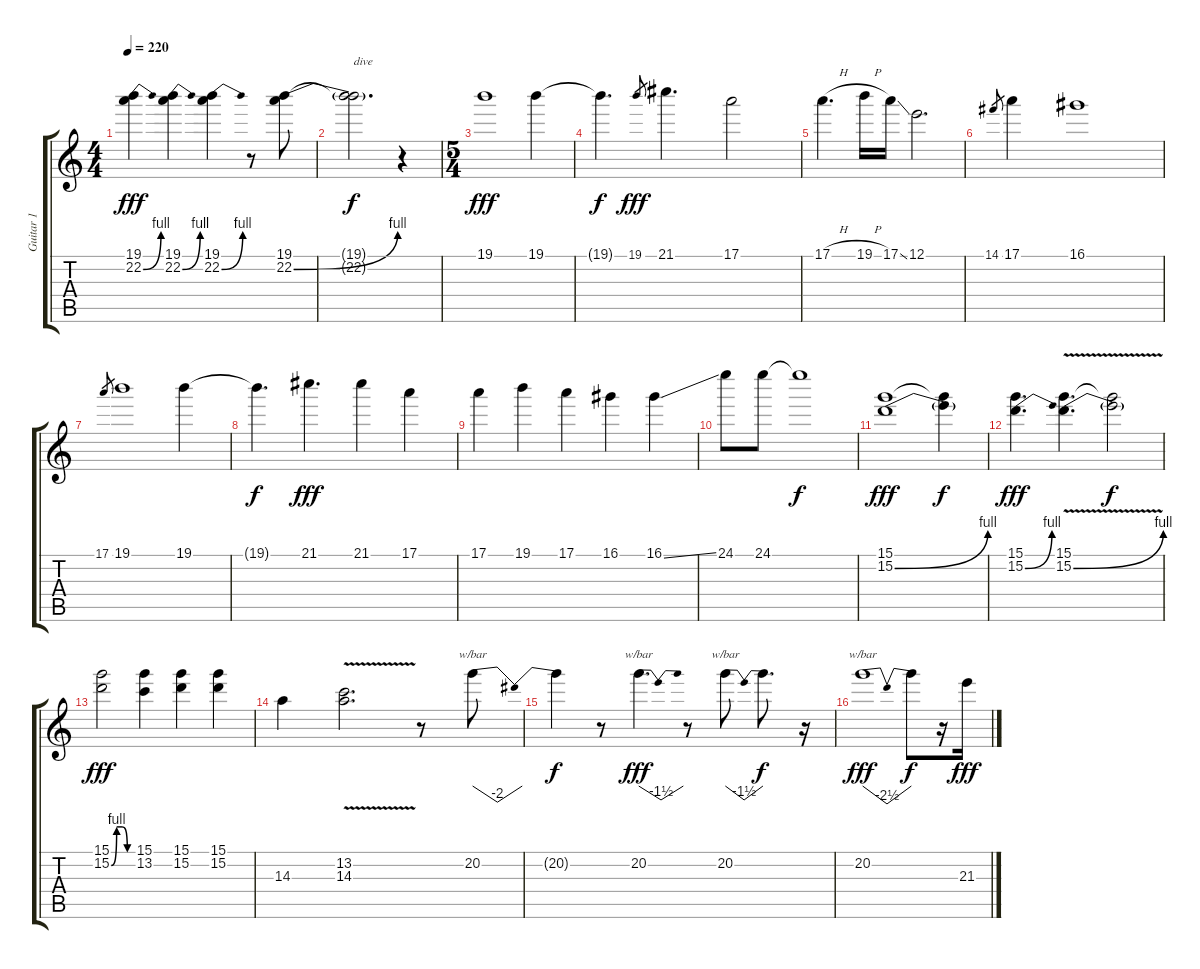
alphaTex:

\track ("Guitar 1" "Guitar 1") {instrument distortionguitar}
\staff {score tabs}
\tuning (E4 B3 G3 D3 A2 E2) {hide}
\ts (4 4)
\tempo 220
\clef g2
\ks c
(19.1 22.2{be (bend 0 0 60 4)}).4{dy fff} (19.1 22.2{be (bend 0 0 60 4)}).4 (19.1 22.2{be (bend 0 0 60 4)}).4 r.8 (19.1 22.2{be (bend 0 0 60 4)}).8 |
(19.1{t} 22.2{t}).2{d txt "dive" dy f} r.4 |
\ts (5 4)
19.1.1{dy fff} 19.1.4 |
19.1{t}.4{d dy f} 19.1.8{gr dy fff} 21.1.4{d} 17.1.2 |
17.1{h}.4{d} 19.1{h}.16 17.1{ss}.16 12.1.2{d} |
14.1.8{gr} 17.1.4 16.1.1 |
17.1.8{gr} 19.1.1 19.1.4 |
19.1{t}.4{d dy f} 21.1.4{d dy fff} 21.1.4 17.1.4 |
17.1.4 19.1.4 17.1.4 16.1.4 16.1{ss}.4 |
24.1.8 24.1.8 24.1{t}.1{dy f} |
(15.1 15.2{be (bend 0 0 60 4)}).1{dy fff} (15.1{t} 15.2{t}).4{dy f} |
(15.1 15.2{be (bend 0 0 60 4)}).4{d dy fff} (15.1{v} 15.2{be (bend 0 0 60 4) v}).4{d} (15.1{t} 15.2{t}).2{dy f} |
(15.1 15.2{be (custom 0 0 15 4 30 4 45 0 60 0)}).2{dy fff} (15.1 13.2).4 (15.1 15.2).4 (15.1 15.2).4 |
14.3.4 (13.2{v} 14.3{v}).2{d} r.8 20.2.8{tbe (dip default 0 0 30 -8 60 0)} |
20.2{t}.4{dy f} r.8 20.2.4{d tbe (dip default 0 0 30 -6 60 0) dy fff} r.8 20.2.8{tbe (dip default 0 0 30 -6 60 0)} 20.2{t}.8{d dy f} r.16 |
20.2.1{tbe (dip default 0 0 30 -10 60 0) dy fff} 20.2{t}.8{dy f} r.16 21.3{ss}.16{dy fff}
